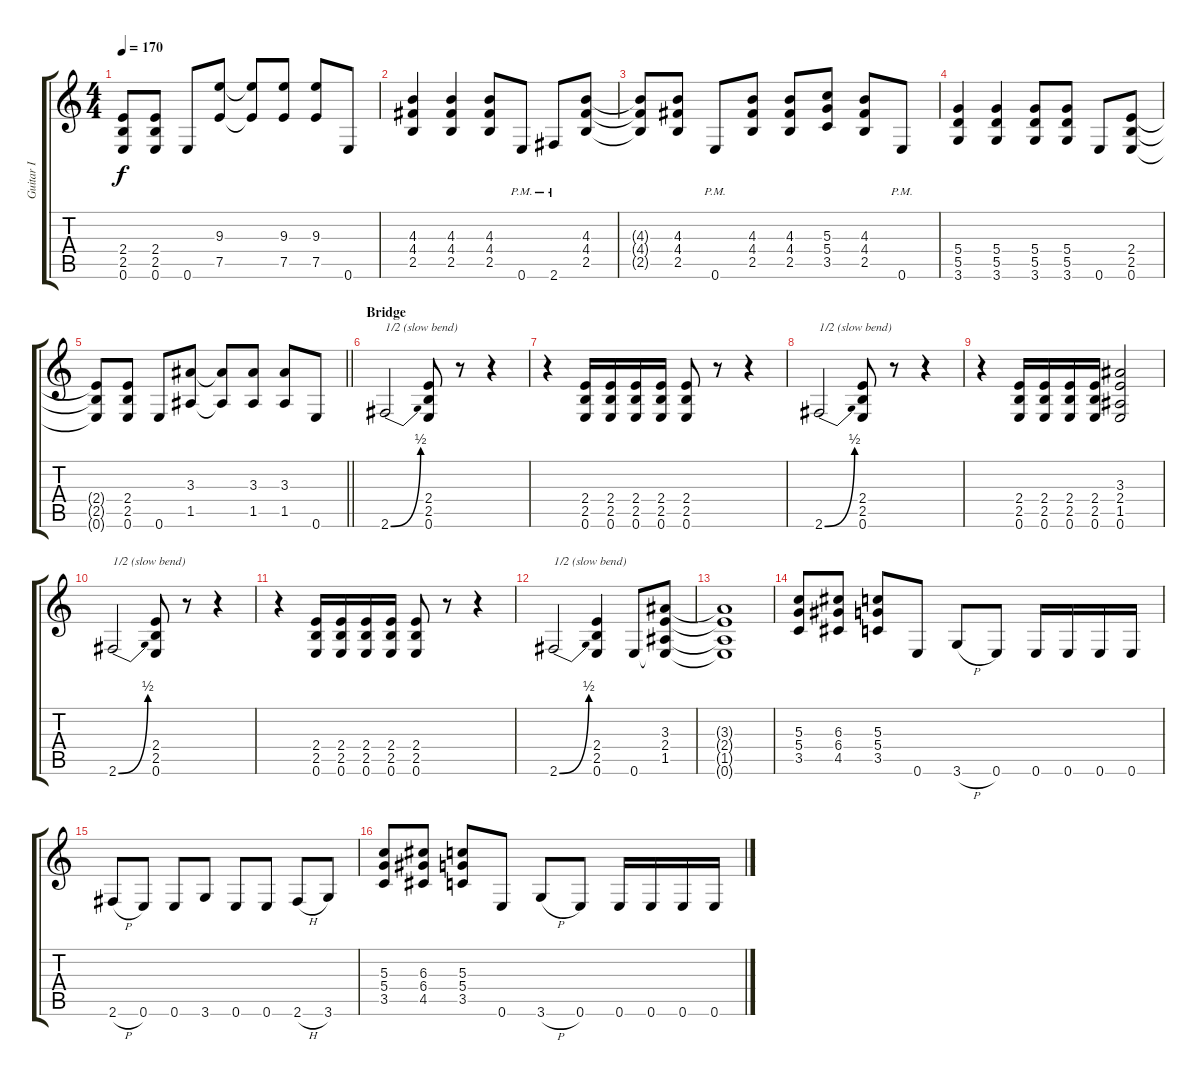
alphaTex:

\track ("Guitar I" "Guitar I") {instrument distortionguitar}
\staff {score tabs}
\tuning (E4 B3 G3 D3 A2 E2) {hide}
\ts (4 4)
\tempo 170
\clef g2
\ks c
(2.4{t} 2.5{t} 0.6{t}).8{dy f} (2.4 2.5 0.6).8 0.6.8 (9.3 7.5).8 (9.3{t} 7.5{t}).8 (9.3 7.5).8 (9.3 7.5).8 0.6.8 |
(4.3 4.4 2.5).4 (4.3 4.4 2.5).4 (4.3 4.4 2.5).8 0.6{pm}.8 2.6{pm}.8 (4.3 4.4 2.5).8 |
(4.3{t} 4.4{t} 2.5{t}).8 (4.3 4.4 2.5).8 0.6{pm}.8 (4.3 4.4 2.5).8 (4.3 4.4 2.5).8 (5.3 5.4 3.5).8 (4.3 4.4 2.5).8 0.6{pm}.8 |
(5.4 5.5 3.6).4 (5.4 5.5 3.6).4 (5.4 5.5 3.6).8 (5.4 5.5 3.6).8 0.6.8 (2.4 2.5 0.6).8 |
\barLineRight lightlight
(2.4{t} 2.5{t} 0.6{t}).8 (2.4 2.5 0.6).8 0.6.8 (3.3 1.5).8 (3.3{t} 1.5{t}).8 (3.3 1.5).8 (3.3 1.5).8 0.6.8 |
\section ("" "Bridge")
2.6{be (bend 0 0 60 2)}.2{txt "1/2 (slow bend)"} (2.4 2.5 0.6).8 r.8 r.4 |
r.4 (2.4 2.5 0.6).16 (2.4 2.5 0.6).16 (2.4 2.5 0.6).16 (2.4 2.5 0.6).16 (2.4 2.5 0.6).8 r.8 r.4 |
2.6{be (bend 0 0 60 2)}.2{txt "1/2 (slow bend)"} (2.4 2.5 0.6).8 r.8 r.4 |
r.4 (2.4 2.5 0.6).16 (2.4 2.5 0.6).16 (2.4 2.5 0.6).16 (2.4 2.5 0.6).16 (3.3 2.4 1.5 0.6).2 |
2.6{be (bend 0 0 60 2)}.2{txt "1/2 (slow bend)"} (2.4 2.5 0.6).8 r.8 r.4 |
r.4 (2.4 2.5 0.6).16 (2.4 2.5 0.6).16 (2.4 2.5 0.6).16 (2.4 2.5 0.6).16 (2.4 2.5 0.6).8 r.8 r.4 |
2.6{be (bend 0 0 60 2)}.2{txt "1/2 (slow bend)"} (2.4 2.5 0.6).4 0.6.8 (3.3 2.4 1.5 0.6{t}).8 |
(3.3{t} 2.4{t} 1.5{t} 0.6{t}).1 |
(5.3 5.4 3.5).8 (6.3 6.4 4.5).8 (5.3 5.4 3.5).8 0.6.8 3.6{h}.8 0.6.8 0.6.16 0.6.16 0.6.16 0.6.16 |
2.6{h}.8 0.6.8 0.6.8 3.6.8 0.6.8 0.6.8 2.6{h}.8 3.6.8 |
(5.3 5.4 3.5).8 (6.3 6.4 4.5).8 (5.3 5.4 3.5).8 0.6.8 3.6{h}.8 0.6.8 0.6.16 0.6.16 0.6.16 0.6.16
